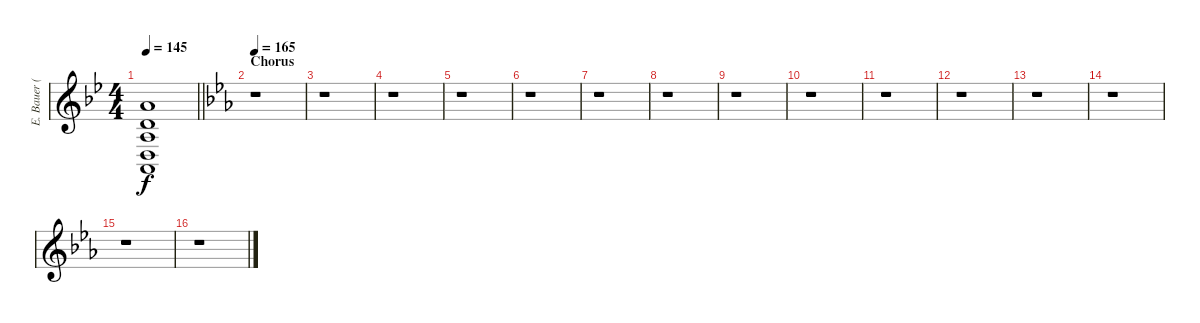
\track ("E. Bauer (Keyboard)" "E. Bauer (") {instrument choiraahs}
\staff {score}
\tuning (E4 B3 G3 D3 A2 E2 B1) {hide}
\ts (4 4)
\tempo 145
\clef g2
\barLineRight lightlight
\ks gminor
(5.1 3.2 2.3 0.4 5.6).1{dy f} |
\section ("" "Chorus")
\tempo 165
\ks cminor
r.1 |
r.1 |
r.1 |
r.1 |
r.1 |
r.1 |
r.1 |
r.1 |
r.1 |
r.1 |
r.1 |
r.1 |
r.1 |
r.1 |
r.1
